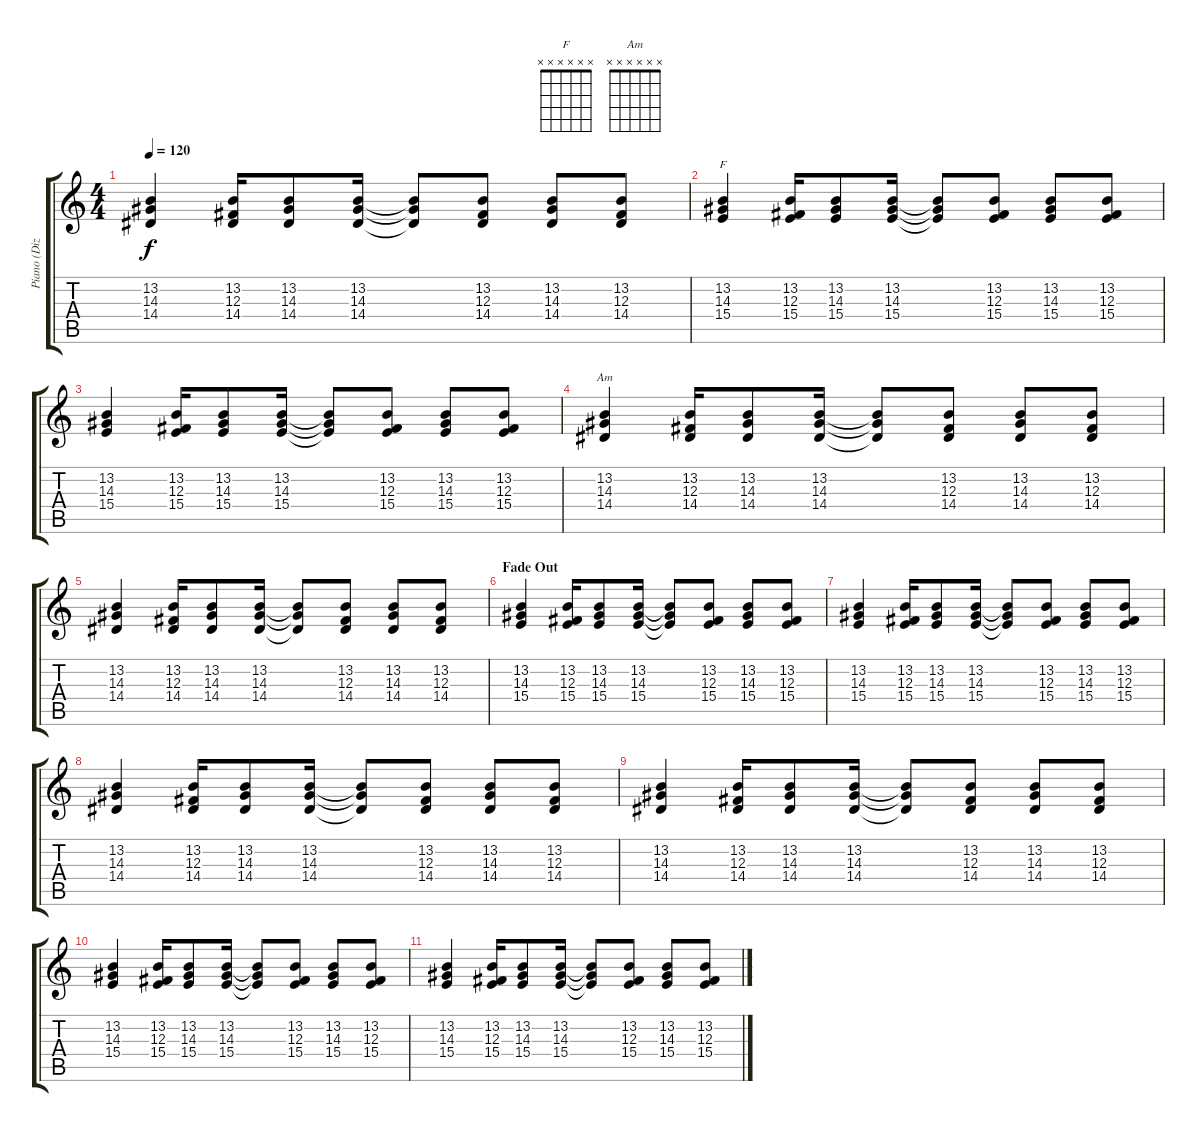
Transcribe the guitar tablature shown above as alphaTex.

\track ("Piano (Dizzy)" "Piano (Diz") {instrument brightacousticpiano}
\staff {score tabs}
\tuning (Eb4 Bb3 Gb3 Db3 Ab2 Eb2) {hide}
\chord ("F" x x x x x x) {firstfret 0}
\chord ("Am" x x x x x x) {firstfret 0}
\ts (4 4)
\tempo 120
\clef g2
\ks c
(13.2 14.3 14.4).4{dy f} (13.2 12.3 14.4).16 (13.2 14.3 14.4).8 (13.2 14.3 14.4).16 (13.2{t} 14.3{t} 14.4{t}).8 (13.2 12.3 14.4).8 (13.2 14.3 14.4).8 (13.2 12.3 14.4).8 |
(13.2 14.3 15.4).4{ch "F"} (13.2 12.3 15.4).16 (13.2 14.3 15.4).8 (13.2 14.3 15.4).16 (13.2{t} 14.3{t} 15.4{t}).8 (13.2 12.3 15.4).8 (13.2 14.3 15.4).8 (13.2 12.3 15.4).8 |
(13.2 14.3 15.4).4 (13.2 12.3 15.4).16 (13.2 14.3 15.4).8 (13.2 14.3 15.4).16 (13.2{t} 14.3{t} 15.4{t}).8 (13.2 12.3 15.4).8 (13.2 14.3 15.4).8 (13.2 12.3 15.4).8 |
(13.2 14.3 14.4).4{ch "Am"} (13.2 12.3 14.4).16 (13.2 14.3 14.4).8 (13.2 14.3 14.4).16 (13.2{t} 14.3{t} 14.4{t}).8 (13.2 12.3 14.4).8 (13.2 14.3 14.4).8 (13.2 12.3 14.4).8 |
(13.2 14.3 14.4).4 (13.2 12.3 14.4).16 (13.2 14.3 14.4).8 (13.2 14.3 14.4).16 (13.2{t} 14.3{t} 14.4{t}).8 (13.2 12.3 14.4).8 (13.2 14.3 14.4).8 (13.2 12.3 14.4).8 |
\section ("" "Fade Out")
(13.2 14.3 15.4).4{volume 8} (13.2 12.3 15.4).16 (13.2 14.3 15.4).8 (13.2 14.3 15.4).16 (13.2{t} 14.3{t} 15.4{t}).8 (13.2 12.3 15.4).8 (13.2 14.3 15.4).8 (13.2 12.3 15.4).8 |
(13.2 14.3 15.4).4 (13.2 12.3 15.4).16 (13.2 14.3 15.4).8 (13.2 14.3 15.4).16 (13.2{t} 14.3{t} 15.4{t}).8 (13.2 12.3 15.4).8 (13.2 14.3 15.4).8 (13.2 12.3 15.4).8 |
(13.2 14.3 14.4).4{volume 4} (13.2 12.3 14.4).16 (13.2 14.3 14.4).8 (13.2 14.3 14.4).16 (13.2{t} 14.3{t} 14.4{t}).8 (13.2 12.3 14.4).8 (13.2 14.3 14.4).8 (13.2 12.3 14.4).8 |
(13.2 14.3 14.4).4 (13.2 12.3 14.4).16 (13.2 14.3 14.4).8 (13.2 14.3 14.4).16 (13.2{t} 14.3{t} 14.4{t}).8 (13.2 12.3 14.4).8 (13.2 14.3 14.4).8 (13.2 12.3 14.4).8 |
(13.2 14.3 15.4).4{volume 1} (13.2 12.3 15.4).16 (13.2 14.3 15.4).8 (13.2 14.3 15.4).16 (13.2{t} 14.3{t} 15.4{t}).8 (13.2 12.3 15.4).8 (13.2 14.3 15.4).8 (13.2 12.3 15.4).8 |
(13.2 14.3 15.4).4 (13.2 12.3 15.4).16 (13.2 14.3 15.4).8 (13.2 14.3 15.4).16 (13.2{t} 14.3{t} 15.4{t}).8 (13.2 12.3 15.4).8 (13.2 14.3 15.4).8 (13.2 12.3 15.4).8
